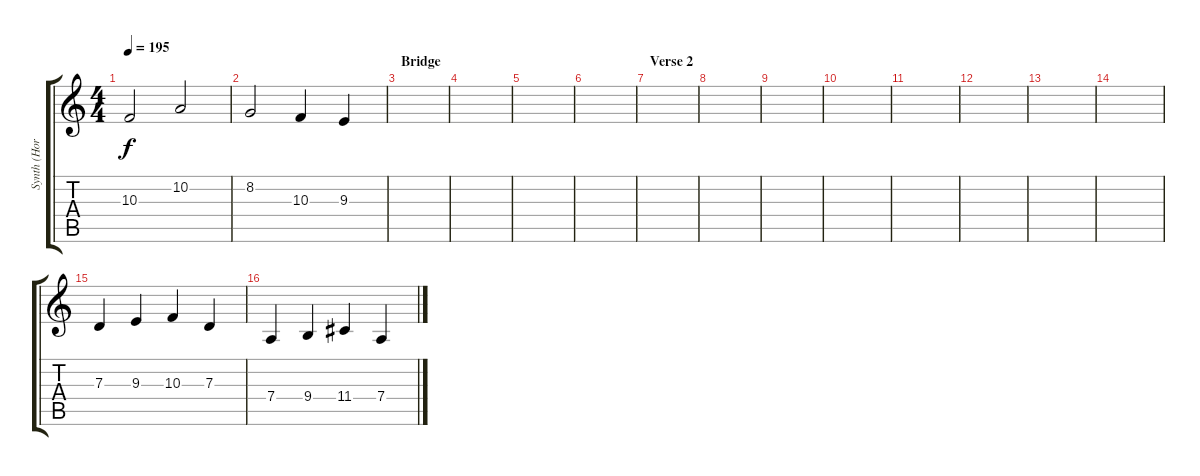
\track ("Synth (Horn)" "Synth (Hor") {instrument frenchhorn}
\staff {score tabs}
\tuning (E4 B3 G3 D3 A2 E2) {hide}
\ts (4 4)
\tempo 195
\clef g2
\ks c
10.3.2{dy f} 10.2.2 |
8.2.2 10.3.4 9.3.4 |
\section ("" "Bridge")
|
|
|
|
\section ("" "Verse 2")
|
|
|
|
|
|
|
|
7.3.4 9.3.4 10.3.4 7.3.4 |
7.4.4 9.4.4 11.4.4 7.4.4
